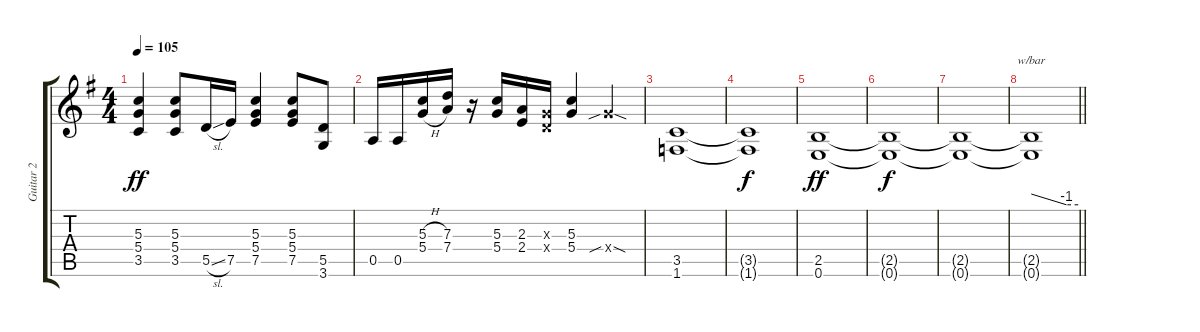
\track ("Guitar 2" "Guitar 2") {instrument distortionguitar}
\staff {score tabs}
\tuning (E4 B3 G3 D3 A2 E2) {hide}
\ts (4 4)
\tempo 105
\clef g2
\ks eminor
(5.3 5.4 3.5).4{dy ff} (5.3 5.4 3.5).8 5.5{sl}.16 7.5.16 (5.3 5.4 7.5).4 (5.3 5.4 7.5).8 (5.5 3.6).8 |
0.5.16 0.5.16 (5.3{h} 5.4{h}).16 (7.3 7.4).16 r.16 (5.3 5.4).16 (2.3 2.4).16 (0.3{x} 0.4{x}).16 (5.3 5.4).4 5.4{sib sod x}.4 |
(3.5 1.6).1 |
(3.5{t} 1.6{t}).1{dy f} |
(2.5 0.6).1{dy ff} |
(2.5{t} 0.6{t}).1{dy f} |
(2.5{t} 0.6{t}).1 |
\barLineRight lightlight
(2.5{t} 0.6{t}).1{tbe (custom default 0 0 45 -4 60 -4)}
